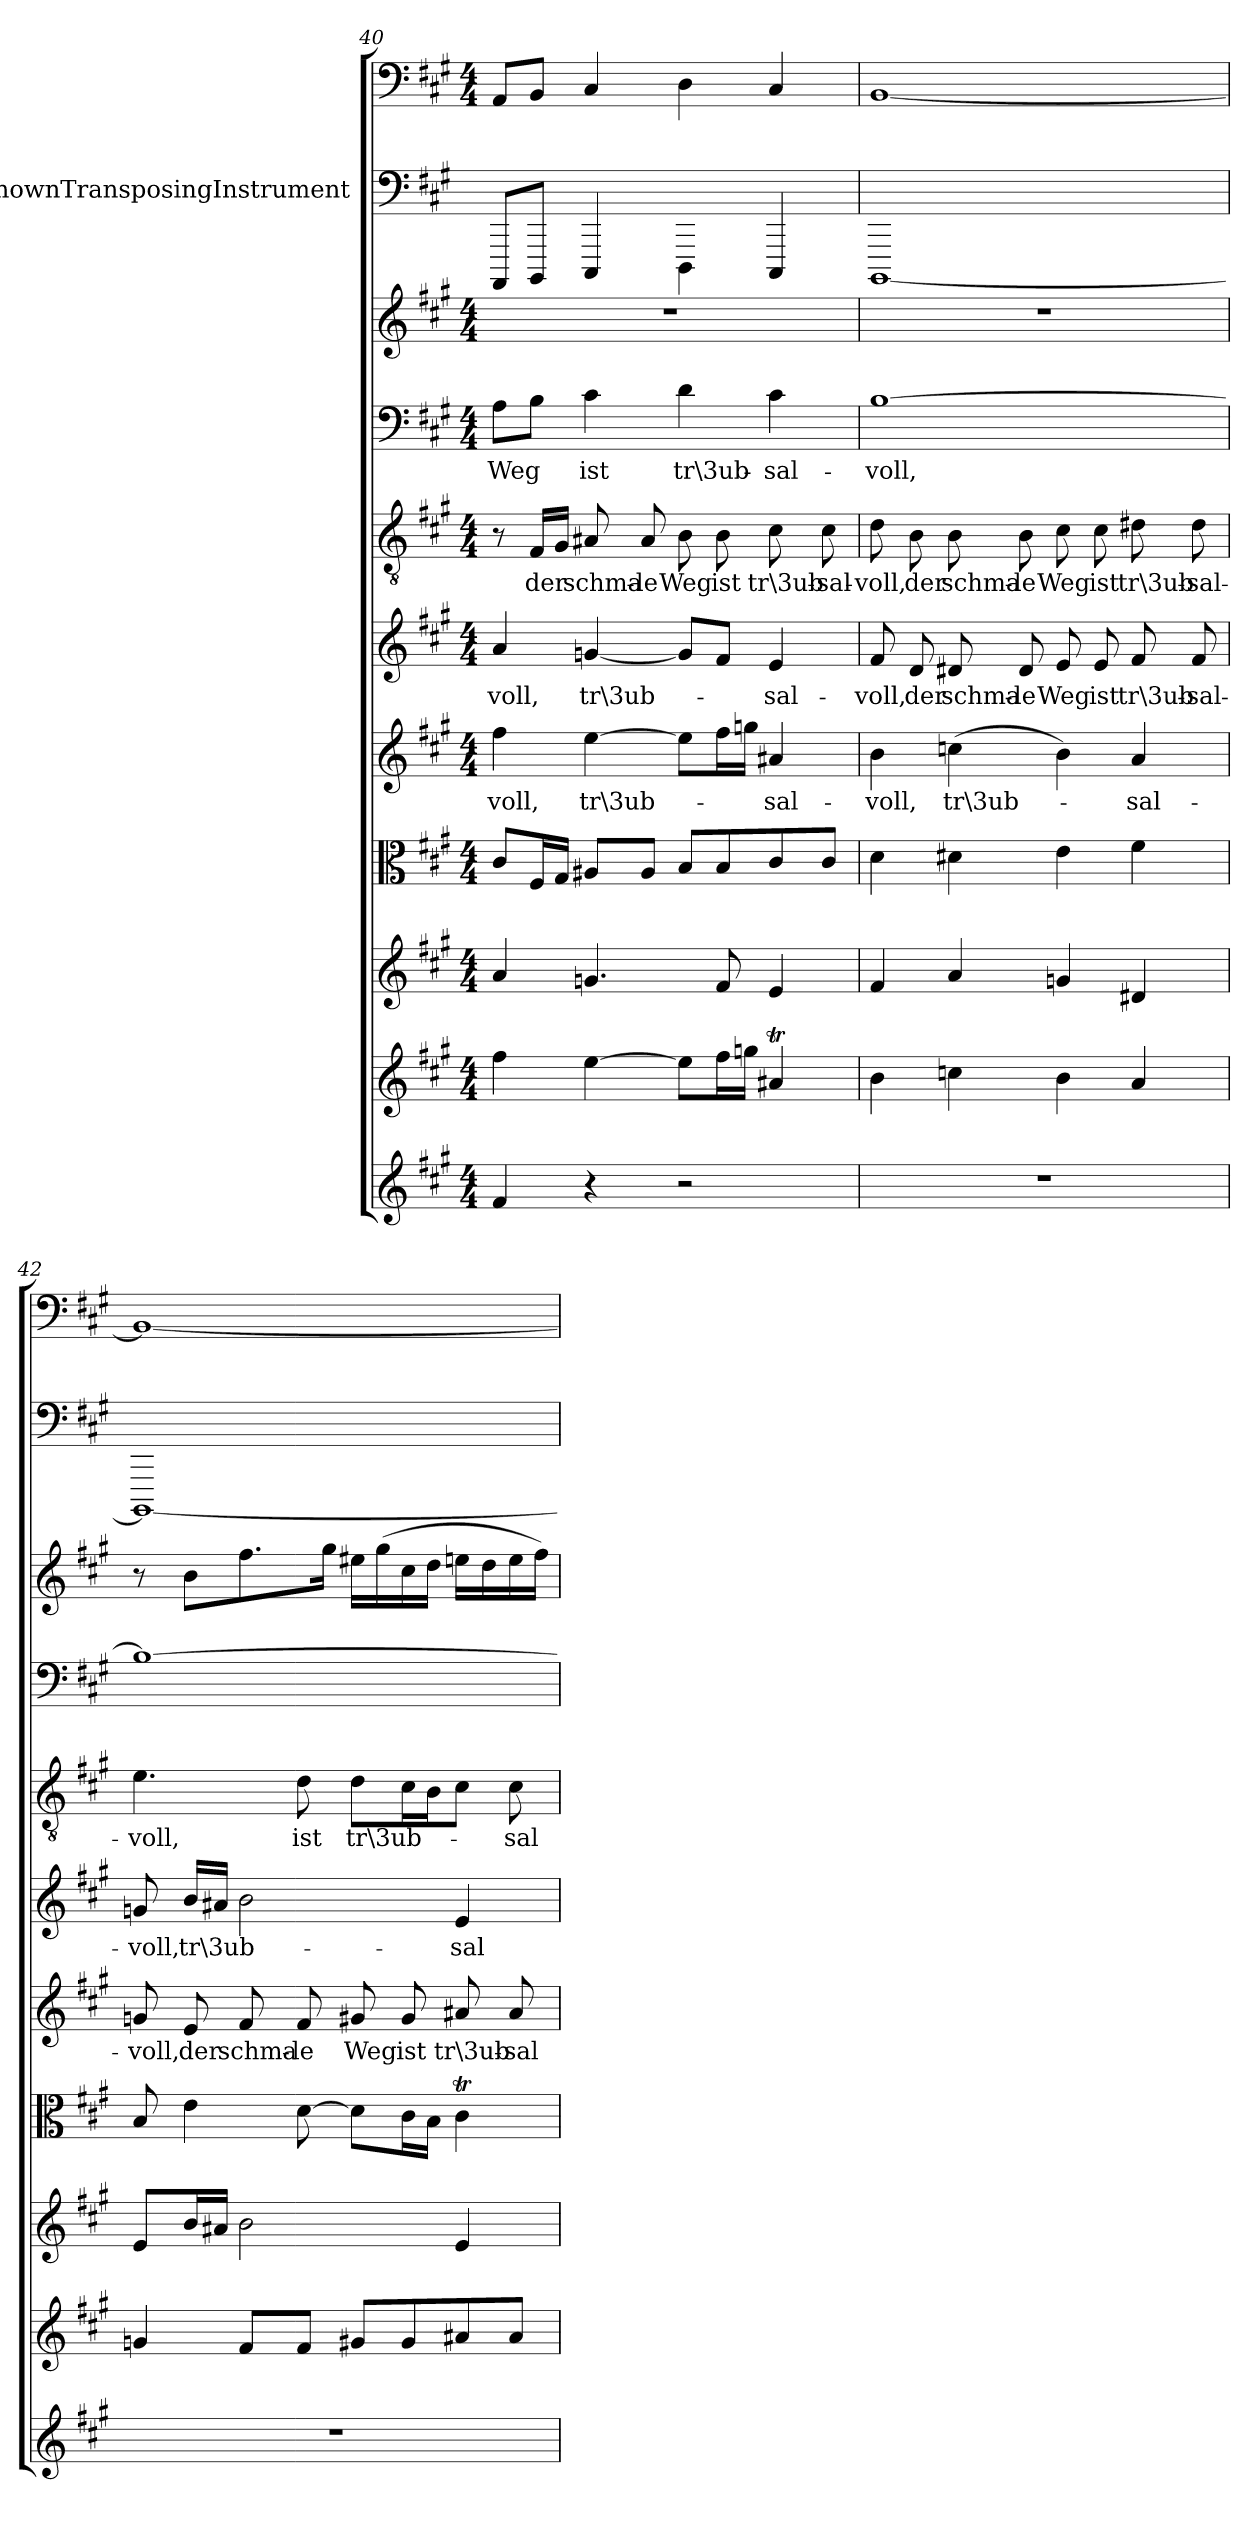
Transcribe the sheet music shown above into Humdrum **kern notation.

**kern	**kern	**kern	**kern	**kern	**text	**kern	**text	**kern	**text	**kern	**text	**kern	**kern	**kern
*part11	*part10	*part9	*part8	*part7	*part7	*part6	*part6	*part5	*part5	*part4	*part4	*part3	*part2	*part1
*staff11	*staff10	*staff9	*staff8	*staff7	*staff7	*staff6	*staff6	*staff5	*staff5	*staff4	*staff4	*staff3	*staff2	*staff1
*	*	*	*	*	*	*	*	*	*	*	*	*	*I"UnknownTransposingInstrument	*
*clefG2	*clefG2	*clefG2	*clefC3	*clefG2	*	*clefG2	*	*clefGv2	*	*clefF4	*	*clefG2	*clefF4	*clefF4
*	*	*	*	*	*	*	*	*	*	*	*	*	*ITrd-7c-12	*
*k[f#c#g#]	*k[f#c#g#]	*k[f#c#g#]	*k[f#c#g#]	*k[f#c#g#]	*	*k[f#c#g#]	*	*k[f#c#g#]	*	*k[f#c#g#]	*	*k[f#c#g#]	*k[f#c#g#]	*k[f#c#g#]
*A:	*A:	*A:	*A:	*A:	*	*A:	*	*A:	*	*A:	*	*A:	*	*A:
*M4/4	*M4/4	*M4/4	*M4/4	*M4/4	*	*M4/4	*	*M4/4	*	*M4/4	*	*M4/4	*	*M4/4
=40	=40	=40	=40	=40	=40	=40	=40	=40	=40	=40	=40	=40	=40	=40
4f#/	4ff#\	4a/	8c#/L	4ff#\	-voll,	4a/	-voll,	8r	.	8A\L	Weg	1r	8AAA/L	8AA/L
.	.	.	16F#/L	.	.	.	.	16F#/LL	der	8B\J	.	.	8BBB/J	8BB/J
.	.	.	16G#/JJ	.	.	.	.	16G#/JJ	.	.	.	.	.	.
4r	[4ee\	4.gn/	8A#X/L	[4ee\	tr\3ub-	[4gn/	tr\3ub-	8A#X/	schma-	4c#\	ist	.	4CC#/	4C#/
.	.	.	8A#/J	.	.	.	.	8A#/	-le	.	.	.	.	.
2r	8ee\L]	.	8B/L	8ee\L]	.	8g/L]	.	8B\	Weg	4d\	tr\3ub-	.	4DD\	4D\
.	16ff#\L	8f#/	8B/	16ff#\L	.	8f#/J	.	8B\	ist	.	.	.	.	.
.	16ggn\JJ	.	.	16ggn\JJ	.	.	.	.	.	.	.	.	.	.
.	4a#Xt/	4e/	8c#/	4a#X/	-sal-	4e/	-sal-	8c#\	tr\3ub-	4c#\	-sal-	.	4CC#/	4C#/
.	.	.	8c#/J	.	.	.	.	8c#\	-sal-	.	.	.	.	.
=41	=41	=41	=41	=41	=41	=41	=41	=41	=41	=41	=41	=41	=41	=41
1r	4b\	4f#/	4d\	4b\	-voll,	8f#/	-voll,	8d\	-voll,	[1B\	-voll,	1r	[1BBB/	[1BB/
.	.	.	.	.	.	8d/	der	8B\	der	.	.	.	.	.
.	4ccn\	4a/	4d#X\	(4ccn\	tr\3ub-	8d#X/	schma-	8B\	schma-	.	.	.	.	.
.	.	.	.	.	.	8d#/	-le	8B\	-le	.	.	.	.	.
.	4b\	4gn/	4e\	4b\)	.	8e/	Weg	8c#\	Weg	.	.	.	.	.
.	.	.	.	.	.	8e/	ist	8c#\	ist	.	.	.	.	.
.	4a/	4d#X/	4f#\	4a/	-sal-	8f#/	tr\3ub-	8d#X\	tr\3ub-	.	.	.	.	.
.	.	.	.	.	.	8f#/	-sal-	8d#\	-sal-	.	.	.	.	.
=42	=42	=42	=42	=42	=42	=42	=42	=42	=42	=42	=42	=42	=42	=42
1r	4gn/	8e/L	8B/	8gn/	-voll,	8gn/	-voll,	4.e\	-voll,	1B\_	.	8r	1BBB/_	1BB/_
.	.	16b/L	4e\	8e/	der	16b/LL	tr\3ub-	.	.	.	.	8b\L	.	.
.	.	16a#X/JJ	.	.	.	16a#X/JJ	.	.	.	.	.	.	.	.
.	8f#/L	2b\	.	8f#/	schma-	2b\	.	.	.	.	.	8.ff#\	.	.
.	8f#/J	.	[8d\	8f#/	-le	.	.	8d\	ist	.	.	.	.	.
.	.	.	.	.	.	.	.	.	.	.	.	16gg#\Jk	.	.
.	8g#X/L	.	8d\L]	8g#X/	Weg	.	.	8d\L	tr\3ub-	.	.	16ee#X\LL	.	.
.	.	.	.	.	.	.	.	.	.	.	.	(16gg#\	.	.
.	8g#/	.	16c#\L	8g#/	ist	.	.	16c#\L	.	.	.	16cc#\	.	.
.	.	.	16B\JJ	.	.	.	.	16B\J	.	.	.	16dd\JJ	.	.
.	8a#X/	4e/	4c#t\	8a#X/	tr\3ub-	4e/	-sal-	8c#\J	.	.	.	16een\LL	.	.
.	.	.	.	.	.	.	.	.	.	.	.	16dd\	.	.
.	8a#/J	.	.	8a#/	-sal-	.	.	8c#\	-sal-	.	.	16ee\	.	.
.	.	.	.	.	.	.	.	.	.	.	.	16ff#\JJ)	.	.
=	=	=	=	=	=	=	=	=	=	=	=	=	=	=
*-	*-	*-	*-	*-	*-	*-	*-	*-	*-	*-	*-	*-	*-	*-
